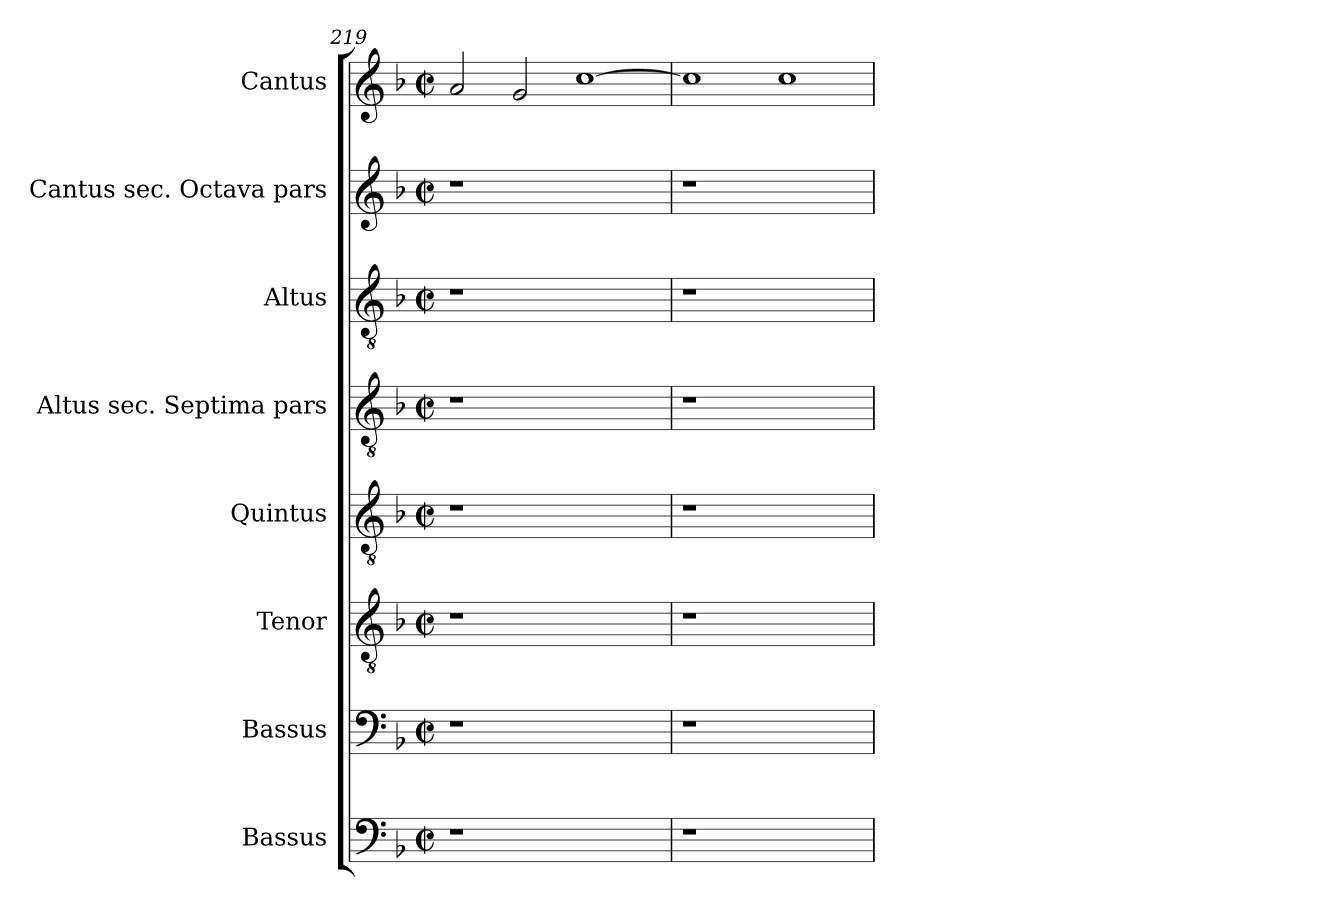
**kern	**kern	**kern	**kern	**kern	**kern	**kern	**kern
*part8	*part7	*part6	*part5	*part4	*part3	*part2	*part1
*staff8	*staff7	*staff6	*staff5	*staff4	*staff3	*staff2	*staff1
*I"Bassus	*I"Bassus	*I"Tenor	*I"Quintus	*I"Altus sec. Septima pars	*I"Altus	*I"Cantus sec. Octava pars	*I"Cantus
*	*I'Bassus	*I'Tenor	*I'Quintus	*	*I'Altus	*	*I'Cantus
*clefF4	*clefF4	*clefGv2	*clefGv2	*clefGv2	*clefGv2	*clefG2	*clefG2
*k[b-]	*k[b-]	*k[b-]	*k[b-]	*k[b-]	*k[b-]	*k[b-]	*k[b-]
*F:	*F:	*F:	*F:	*F:	*F:	*F:	*F:
*M2/2	*M2/2	*M2/2	*M2/2	*M2/2	*M2/2	*M2/2	*M2/2
*met(c|)	*met(c|)	*met(c|)	*met(c|)	*met(c|)	*met(c|)	*met(c|)	*met(c|)
=219	=219	=219	=219	=219	=219	=219	=219
1r	1r	1r	1r	1r	1r	1r	2a/
.	.	.	.	.	.	.	2g/
1ryy	1ryy	1ryy	1ryy	1ryy	1ryy	1ryy	[>1cc
=220	=220	=220	=220	=220	=220	=220	=220
1r	1r	1r	1r	1r	1r	1r	1cc]
1ryy	1ryy	1ryy	1ryy	1ryy	1ryy	1ryy	1cc
=	=	=	=	=	=	=	=
*-	*-	*-	*-	*-	*-	*-	*-
